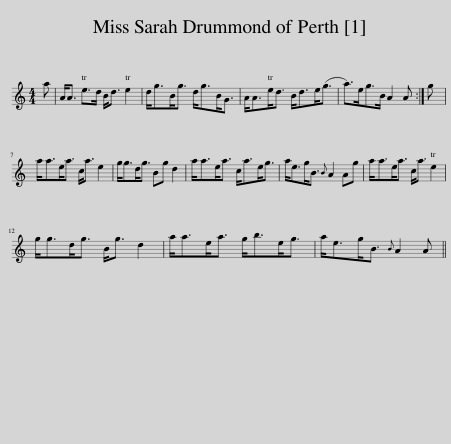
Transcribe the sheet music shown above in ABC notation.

X:1
L:1/8
M:4/4
I:linebreak $
K:C
V:1 treble
V:1
 a | A<A e>d B<d e2 | d<gB<g d<gB<G | A<Ae<d B<de<(g | a>)eg>B A2 A :| %5
 g |$ a<ae<a c<a e2 | g<gd<g Bg d2 | a<ae<a c<ae<g | a<eg<B{B} A2 Ag | %10
 a<ae<a c<a e2 |$ g<gd<g B<g d2 | a<ae<a g<be<g | a<eg<B{B} A2 A || %14
